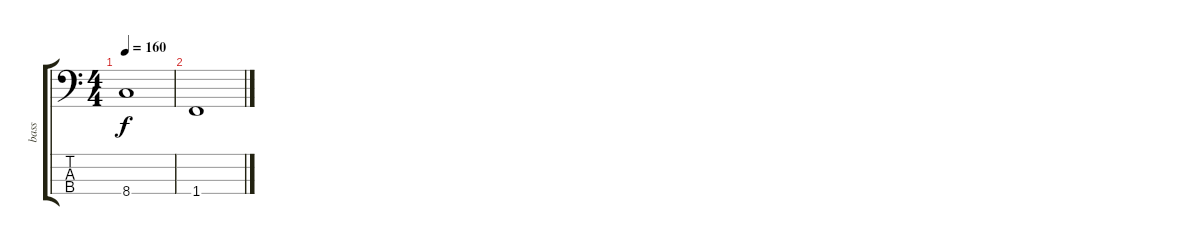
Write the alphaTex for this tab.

\track ("bass" "bass") {instrument electricbassfinger}
\staff {score tabs}
\tuning (G2 D2 A1 E1) {hide}
\ts (4 4)
\tempo 160
\clef f4
\ks c
8.4.1{dy f} |
1.4.1
